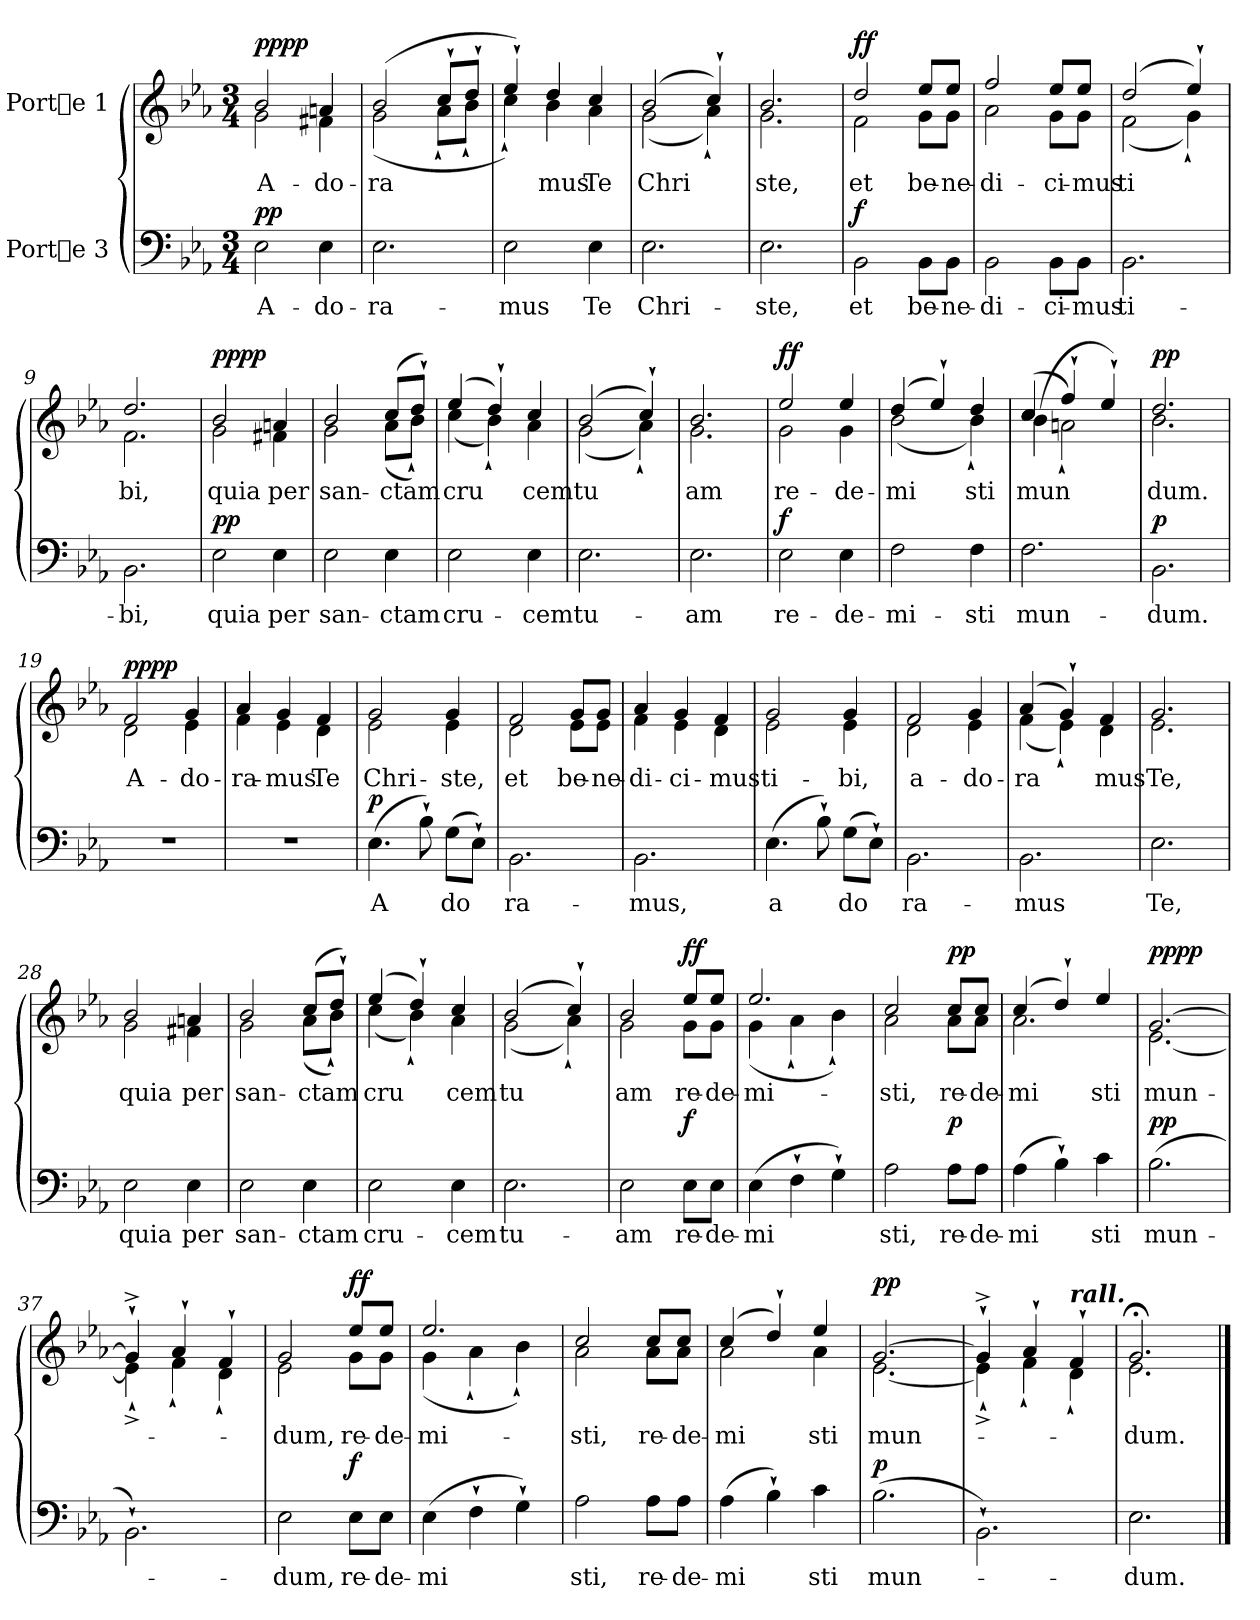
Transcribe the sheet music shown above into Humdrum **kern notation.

**kern	**text	**dynam	**kern	**text	**dynam
*part2	*part2	*part2	*part1	*part1	*part1
*staff2	*staff2	*staff2	*staff1	*staff1	*staff1
*I"Porte 3	*	*	*I"Porte 1	*	*
!!LO:PB:g=z
*stria5	*	*	*stria5	*	*
*clefF4	*	*	*clefG2	*	*
*k[b-e-a-]	*	*	*k[b-e-a-]	*	*
*E-:	*	*	*E-:	*	*
*M3/4	*	*	*M3/4	*	*
*MM100	*	*	*MM100	*	*
=1	=1	=1	=1	=1	=1
!	!LO:LY:b	!LO:DY:a	!	!LO:LY:b	!LO:DY:b
*	*	*	*^	*	*
*	*	*	*	*^	*	*
!	!	!	!	!	!	!	!LO:DY:n=1:a
2E-\	A-	pp	2b-/	2ryy	2g\	A-	pp pp
!	!LO:LY:b	!	!	!	!	!LO:LY:b	!
4E-\	-do-	.	4an/	4f#X\	4ryy	-do-	.
=2	=2	=2	=2	=2	=2	=2	=2
!	!LO:LY:b	!	!	!	!	!LO:LY:b	!
*	*	*	*	*v	*v	*	*
2.E-\	-ra-	.	(>2b-/	(>2g\	-ra-	.
!	!	!	!	!	!LO:LY:b	!
.	.	.	8cc`</L	8a-`>\L	--	.
!	!	!	!	!	!LO:LY:b	!
.	.	.	8dd`</J	8b-`>\J	--	.
=3	=3	=3	=3	=3	=3	=3
!	!LO:LY:b	!	!	!	!LO:LY:b	!
2E-\	-mus	.	4ee-`</)	4cc`>\)	-	.
!	!	!	!	!	!LO:LY:b	!
.	.	.	4dd/	4b-\	mus	.
!	!LO:LY:b	!	!	!	!LO:LY:b	!
4E-\	Te	.	4cc/	4a-\	Te	.
=4	=4	=4	=4	=4	=4	=4
!	!LO:LY:b	!	!	!	!LO:LY:b	!
2.E-\	Chri-	.	(>2b-/	(>2g\	Chri-	.
!	!	!	!	!	!LO:LY:b	!
.	.	.	4cc`</)	4a-`>\)	--	.
=5	=5	=5	=5	=5	=5	=5
!	!LO:LY:b	!	!	!	!LO:LY:b	!
2.E-\	-ste,	.	2.b-/	2.g\	-ste,	.
=6	=6	=6	=6	=6	=6	=6
!	!LO:LY:b	!LO:DY:a	!	!	!LO:LY:b	!LO:DY:a
!	!	!	!	!	!	!LO:DY:n=1:b
2BB-\	et	f	2dd/	2f\	et	f f
!	!LO:LY:b	!	!	!	!LO:LY:b	!
8BB-\L	be-	.	8ee-/L	8g\L	be-	.
!	!LO:LY:b	!	!	!	!LO:LY:b	!
8BB-\J	-ne-	.	8ee-/J	8g\J	-ne-	.
=7	=7	=7	=7	=7	=7	=7
!	!LO:LY:b	!	!	!	!LO:LY:b	!
2BB-\	-di-	.	2ff/	2a-\	-di-	.
!	!LO:LY:b	!	!	!	!LO:LY:b	!
8BB-\L	-ci-	.	8ee-/L	8g\L	-ci-	.
!	!LO:LY:b	!	!	!	!LO:LY:b	!
8BB-\J	-mus	.	8ee-/J	8g\J	-mus	.
=8	=8	=8	=8	=8	=8	=8
!	!LO:LY:b	!	!	!	!LO:LY:b	!
2.BB-\	ti-	.	(>2dd/	(>2f\	ti-	.
!	!	!	!	!	!LO:LY:b	!
.	.	.	4ee-`</)	4g`>\)	--	.
!!LO:LB:g=z	!!
=9	=9	=9	=9	=9	=9	=9
!	!LO:LY:b	!	!	!	!LO:LY:b	!
2.BB-\	-bi,	.	2.dd/	2.f\	-bi,	.
=10	=10	=10	=10	=10	=10	=10
!	!LO:LY:b	!LO:DY:a	!	!	!LO:LY:b	!LO:DY:a
*	*	*	*	*^	*	*
!	!	!	!	!	!	!	!LO:DY:n=1:a
2E-\	quia	pp	2b-/	2ryy	2g\	quia	pp pp
!	!LO:LY:b	!	!	!	!	!LO:LY:b	!
4E-\	per	.	4an/	4f#X\	4ryy	per	.
=11	=11	=11	=11	=11	=11	=11	=11
!	!LO:LY:b	!	!	!	!	!LO:LY:b	!
*	*	*	*	*v	*v	*	*
2E-\	san-	.	2b-/	2g\	san-	.
!	!LO:LY:b	!	!	!	!LO:LY:b	!
4E-\	-ctam	.	(>8cc/L	(>8a-\L	-ctam	.
!	!	!	!	!	!LO:LY:b	!
.	.	.	8dd`</J)	8b-`>\J)	.	.
=12	=12	=12	=12	=12	=12	=12
!	!LO:LY:b	!	!	!	!LO:LY:b	!
2E-\	cru-	.	(>4ee-/	(>4cc\	cru-	.
!	!	!	!	!	!LO:LY:b	!
.	.	.	4dd`</)	4b-`>\)	-	.
!	!LO:LY:b	!	!	!	!LO:LY:b	!
4E-\	-cem	.	4cc/	4a-\	cem	.
=13	=13	=13	=13	=13	=13	=13
!	!LO:LY:b	!	!	!	!LO:LY:b	!
2.E-\	tu-	.	(>2b-/	(>2g\	tu-	.
!	!	!	!	!	!LO:LY:b	!
.	.	.	4cc`</)	4a-`>\)	--	.
=14	=14	=14	=14	=14	=14	=14
!	!LO:LY:b	!	!	!	!LO:LY:b	!
2.E-\	-am	.	2.b-/	2.g\	-am	.
=15	=15	=15	=15	=15	=15	=15
!	!LO:LY:b	!LO:DY:a	!	!	!LO:LY:b	!LO:DY:a
!	!	!	!	!	!	!LO:DY:n=1:a
2E-\	re-	f	2ee-/	2g\	re-	f f
!	!LO:LY:b	!	!	!	!LO:LY:b	!
4E-\	-de-	.	4ee-/	4g\	-de-	.
=16	=16	=16	=16	=16	=16	=16
!	!LO:LY:b	!	!	!	!LO:LY:b	!
2F\	-mi-	.	(>4dd/	(>2b-\	-mi-	.
!	!	!	!	!	!LO:LY:b	!
.	.	.	4ee-`</)	.	-	.
!	!LO:LY:b	!	!	!	!LO:LY:b	!
4F\	-sti	.	4dd/	4b-`>\)	sti	.
!!LO:LB:g=z
=17	=17	=17	=17	=17	=17	=17
!	!LO:LY:b	!	!	!	!LO:LY:b	!
*	*	*	*	*^	*	*
2.F\	mun-	.	(>4cc/	4cc/	(>4b-\	mun-	.
!	!	!	!	!	!	!LO:LY:b	!
.	.	.	4ff`</	2an`>\)	2ryy	--	.
!	!	!	!	!	!	!LO:LY:b	!
.	.	.	4ee-`</)	.	.	--	.
*	*	*	*v	*v	*v	*	*
=18	=18	=18	=18	=18	=18
!	!LO:LY:b	!LO:DY:a	!	!LO:LY:b	!LO:DY:a
*	*	*	*^	*	*
!	!	!	!	!	!	!LO:DY:n=1:a
2.BB-\	-dum.	p	2.dd/	2.b-\	-dum.	p p
=19	=19	=19	=19	=19	=19	=19
!	!	!	!	!	!LO:LY:b	!LO:DY:a
!	!	!	!	!	!	!LO:DY:n=1:a
2.r	.	.	2f/	2d\	A-	pp pp
!	!	!	!	!	!LO:LY:b	!
.	.	.	4g/	4e-\	-do-	.
=20	=20	=20	=20	=20	=20	=20
!	!	!	!	!	!LO:LY:b	!
2.r	.	.	4a-/	4f\	-ra-	.
!	!	!	!	!	!LO:LY:b	!
.	.	.	4g/	4e-\	-mus	.
!	!	!	!	!	!LO:LY:b	!
.	.	.	4f/	4d\	Te	.
=21	=21	=21	=21	=21	=21	=21
!	!LO:LY:b	!LO:DY:a	!	!	!LO:LY:b	!
(>4.E-\	A-	p	2g/	2e-\	Chri-	.
!	!LO:LY:b	!	!	!	!	!
8B-`>\)	-	.	.	.	.	.
!	!LO:LY:b	!	!	!	!LO:LY:b	!
(>8G\L	do-	.	4g/	4e-\	-ste,	.
!	!LO:LY:b	!	!	!	!	!
8E-`>\J)	--	.	.	.	.	.
=22	=22	=22	=22	=22	=22	=22
!	!LO:LY:b	!	!	!	!LO:LY:b	!
2.BB-\	-ra-	.	2f/	2d\	et	.
!	!	!	!	!	!LO:LY:b	!
.	.	.	8g/L	8e-\L	be-	.
!	!	!	!	!	!LO:LY:b	!
.	.	.	8g/J	8e-\J	-ne-	.
=23	=23	=23	=23	=23	=23	=23
!	!LO:LY:b	!	!	!	!LO:LY:b	!
2.BB-\	-mus,	.	4a-/	4f\	-di-	.
!	!	!	!	!	!LO:LY:b	!
.	.	.	4g/	4e-\	-ci-	.
!	!	!	!	!	!LO:LY:b	!
.	.	.	4f/	4d\	-mus	.
!!LO:LB:g=z	!!
=24	=24	=24	=24	=24	=24	=24
!	!LO:LY:b	!	!	!	!LO:LY:b	!
(>4.E-\	a-	.	2g/	2e-\	ti-	.
!	!LO:LY:b	!	!	!	!	!
8B-`>\)	-	.	.	.	.	.
!	!LO:LY:b	!	!	!	!LO:LY:b	!
(>8G\L	do-	.	4g/	4e-\	-bi,	.
!	!LO:LY:b	!	!	!	!	!
8E-`>\J)	--	.	.	.	.	.
=25	=25	=25	=25	=25	=25	=25
!	!LO:LY:b	!	!	!	!LO:LY:b	!
2.BB-\	-ra-	.	2f/	2d\	a-	.
!	!	!	!	!	!LO:LY:b	!
.	.	.	4g/	4e-\	-do-	.
=26	=26	=26	=26	=26	=26	=26
!	!LO:LY:b	!	!	!	!LO:LY:b	!
2.BB-\	-mus	.	(>4a-/	(>4f\	-ra-	.
!	!	!	!	!	!LO:LY:b	!
.	.	.	4g`</)	4e-`>\)	-	.
!	!	!	!	!	!LO:LY:b	!
.	.	.	4f/	4d\	mus	.
=27	=27	=27	=27	=27	=27	=27
!	!LO:LY:b	!	!	!	!LO:LY:b	!
2.E-\	Te,	.	2.g/	2.e-\	Te,	.
=28	=28	=28	=28	=28	=28	=28
!	!LO:LY:b	!	!	!	!LO:LY:b	!
*	*	*	*	*^	*	*
2E-\	quia	.	2b-/	2ryy	2g\	quia	.
!	!LO:LY:b	!	!	!	!	!LO:LY:b	!
4E-\	per	.	4an/	4f#X\	4ryy	per	.
=29	=29	=29	=29	=29	=29	=29	=29
!	!LO:LY:b	!	!	!	!	!LO:LY:b	!
*	*	*	*	*v	*v	*	*
2E-\	san-	.	2b-/	2g\	san-	.
!	!LO:LY:b	!	!	!	!LO:LY:b	!
4E-\	-ctam	.	(>8cc/L	(>8a-\L	-ctam	.
!	!	!	!	!	!LO:LY:b	!
.	.	.	8dd`</J)	8b-`>\J)	.	.
=30	=30	=30	=30	=30	=30	=30
!	!LO:LY:b	!	!	!	!LO:LY:b	!
2E-\	cru-	.	(>4ee-/	(>4cc\	cru-	.
!	!	!	!	!	!LO:LY:b	!
.	.	.	4dd`</)	4b-`>\)	-	.
!	!LO:LY:b	!	!	!	!LO:LY:b	!
4E-\	-cem	.	4cc/	4a-\	cem	.
=31	=31	=31	=31	=31	=31	=31
!	!LO:LY:b	!	!	!	!LO:LY:b	!
2.E-\	tu-	.	(>2b-/	(>2g\	tu-	.
!	!	!	!	!	!LO:LY:b	!
.	.	.	4cc`</)	4a-`>\)	--	.
!!LO:LB:g=z	!!
=32	=32	=32	=32	=32	=32	=32
!	!LO:LY:b	!	!	!	!LO:LY:b	!
2E-\	-am	.	2b-/	2g\	-am	.
!	!LO:LY:b	!LO:DY:a	!	!	!LO:LY:b	!LO:DY:a
!	!	!	!	!	!	!LO:DY:n=1:a
8E-\L	re-	f	8ee-/L	8g\L	re-	f f
!	!LO:LY:b	!	!	!	!LO:LY:b	!
8E-\J	-de-	.	8ee-/J	8g\J	-de-	.
=33	=33	=33	=33	=33	=33	=33
!	!LO:LY:b	!	!	!	!LO:LY:b	!
(>4E-\	-mi-	.	2.ee-/	(>4g\	-mi-	.
!	!LO:LY:b	!	!	!	!	!
4F`>\	--	.	.	4a-`>\	.	.
!	!LO:LY:b	!	!	!	!	!
4G`>\)	--	.	.	4b-`>\)	.	.
=34	=34	=34	=34	=34	=34	=34
!	!LO:LY:b	!	!	!	!LO:LY:b	!
2A-\	-sti,	.	2cc/	2a-\	-sti,	.
!	!LO:LY:b	!LO:DY:a	!	!	!LO:LY:b	!LO:DY:a
!	!	!	!	!	!	!LO:DY:n=1:a
8A-\L	re-	p	8cc/L	8a-\L	re-	p p
!	!LO:LY:b	!	!	!	!LO:LY:b	!
8A-\J	-de-	.	8cc/J	8a-\J	-de-	.
=35	=35	=35	=35	=35	=35	=35
!	!LO:LY:b	!	!	!	!LO:LY:b	!
(>4A-\	-mi-	.	(>4cc/	2.a-\	-mi-	.
!	!LO:LY:b	!	!	!	!LO:LY:b	!
4B-`>\)	-	.	4dd`</)	.	-	.
!	!LO:LY:b	!	!	!	!LO:LY:b	!
4c\	sti	.	4ee-/	.	sti	.
=36	=36	=36	=36	=36	=36	=36
!	!LO:LY:b	!LO:DY:a	!	!	!LO:LY:b	!LO:DY:a
!	!	!	!	!	!	!LO:DY:n=1:a
(>2.B-\	mun-	pp	[<2.g/	[>2.e-\	mun-	pp pp
=37	=37	=37	=37	=37	=37	=37
2.BB-`>\)	.	.	4g^>`</]	4e-^>`>\]	.	.
.	.	.	4a-`</	4f`>\	.	.
.	.	.	4f`</	4d`>\	.	.
=38	=38	=38	=38	=38	=38	=38
!	!LO:LY:b	!	!	!	!LO:LY:b	!
2E-\	-dum,	.	2g/	2e-\	-dum,	.
!	!LO:LY:b	!LO:DY:a	!	!	!LO:LY:b	!LO:DY:a
!	!	!	!	!	!	!LO:DY:n=1:a
8E-\L	re-	f	8ee-/L	8g\L	re-	f f
!	!LO:LY:b	!	!	!	!LO:LY:b	!
8E-\J	-de-	.	8ee-/J	8g\J	-de-	.
=39	=39	=39	=39	=39	=39	=39
!	!LO:LY:b	!	!	!	!LO:LY:b	!
(>4E-\	-mi-	.	2.ee-/	(>4g\	-mi-	.
!	!LO:LY:b	!	!	!	!	!
4F`>\	--	.	.	4a-`>\	.	.
!	!LO:LY:b	!	!	!	!	!
4G`>\)	--	.	.	4b-`>\)	.	.
!!LO:PB:g=z	!!
=40	=40	=40	=40	=40	=40	=40
!	!LO:LY:b	!	!	!	!LO:LY:b	!
2A-\	-sti,	.	2cc/	2a-\	-sti,	.
!	!LO:LY:b	!	!	!	!LO:LY:b	!
8A-\L	re-	.	8cc/L	8a-\L	re-	.
!	!LO:LY:b	!	!	!	!LO:LY:b	!
8A-\J	-de-	.	8cc/J	8a-\J	-de-	.
=41	=41	=41	=41	=41	=41	=41
!	!LO:LY:b	!	!	!	!LO:LY:b	!
(>4A-\	-mi-	.	(>4cc/	2a-\	-mi-	.
!	!LO:LY:b	!	!	!	!LO:LY:b	!
4B-`>\)	-	.	4dd`</)	.	-	.
!	!LO:LY:b	!	!	!	!LO:LY:b	!
4c\	sti	.	4ee-/	4a-\	sti	.
=42	=42	=42	=42	=42	=42	=42
!	!LO:LY:b	!LO:DY:a	!	!	!LO:LY:b	!LO:DY:a
!	!	!	!	!	!	!LO:DY:n=1:a
(>2.B-\	mun-	p	[<2.g/	[>2.e-\	mun-	p p
=43	=43	=43	=43	=43	=43	=43
2.BB-`>\)	.	.	4g^>`</]	4e-^>`>\]	.	.
*	*	*	*MM95	*	*	*
.	.	.	4a-`</	4f`>\	.	.
*	*	*	*MM90	*	*	*
!	!	!	!LO:TX:a:Bi:t=rall.	!	!	!
.	.	.	4f`</	4d`>\	.	.
=44	=44	=44	=44	=44	=44	=44
*	*	*	*MM85	*	*	*
!	!LO:LY:b	!	!	!	!LO:LY:b	!
2.E-\	-dum.	.	2.g;</	2.e-\	-dum.	.
*	*	*	*v	*v	*	*
==	==	==	==	==	==
*-	*-	*-	*-	*-	*-
